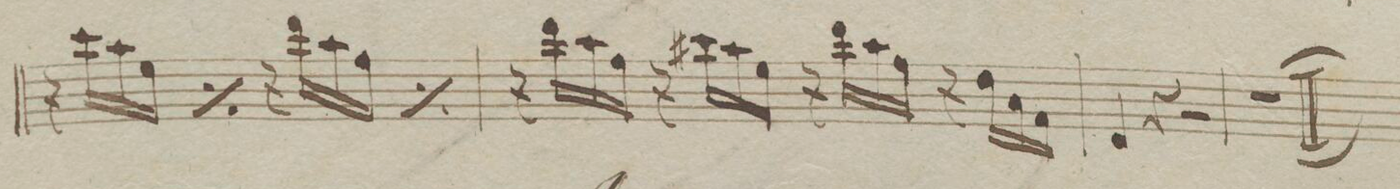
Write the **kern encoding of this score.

**kern	**dynam
*I"Violio 1mo	*
*clefG2	*
*k[b-]	*
*met(c)	*
*M4/4	*
16r	.
16ccc\LL	.
16aa\	.
16ee\JJ	.
*rep	*
16r	.
16ccc\LL	.
16aa\	.
16ee\JJ	.
*Xrep	*
16r	.
16ddd\LL	.
16aa\	.
16ff\JJ	.
*rep	*
16r	.
16ddd\LL	.
16aa\	.
16ff\JJ	.
*Xrep	*
=22	=22
16r	.
16ddd\LL	.
16aa\	.
16ff\JJ	.
16r	.
16ccc#X\LL	.
16aa\	.
16ee\JJ	.
16r	.
16ddd\LL	.
16aa\	.
16ff\JJ	.
16r	.
16dd\LL	.
16a\	.
16f\JJ	.
=23	=23
4d/	.
4r	.
2r	.
=24	=24
1r	.
==	==
*-	*-
